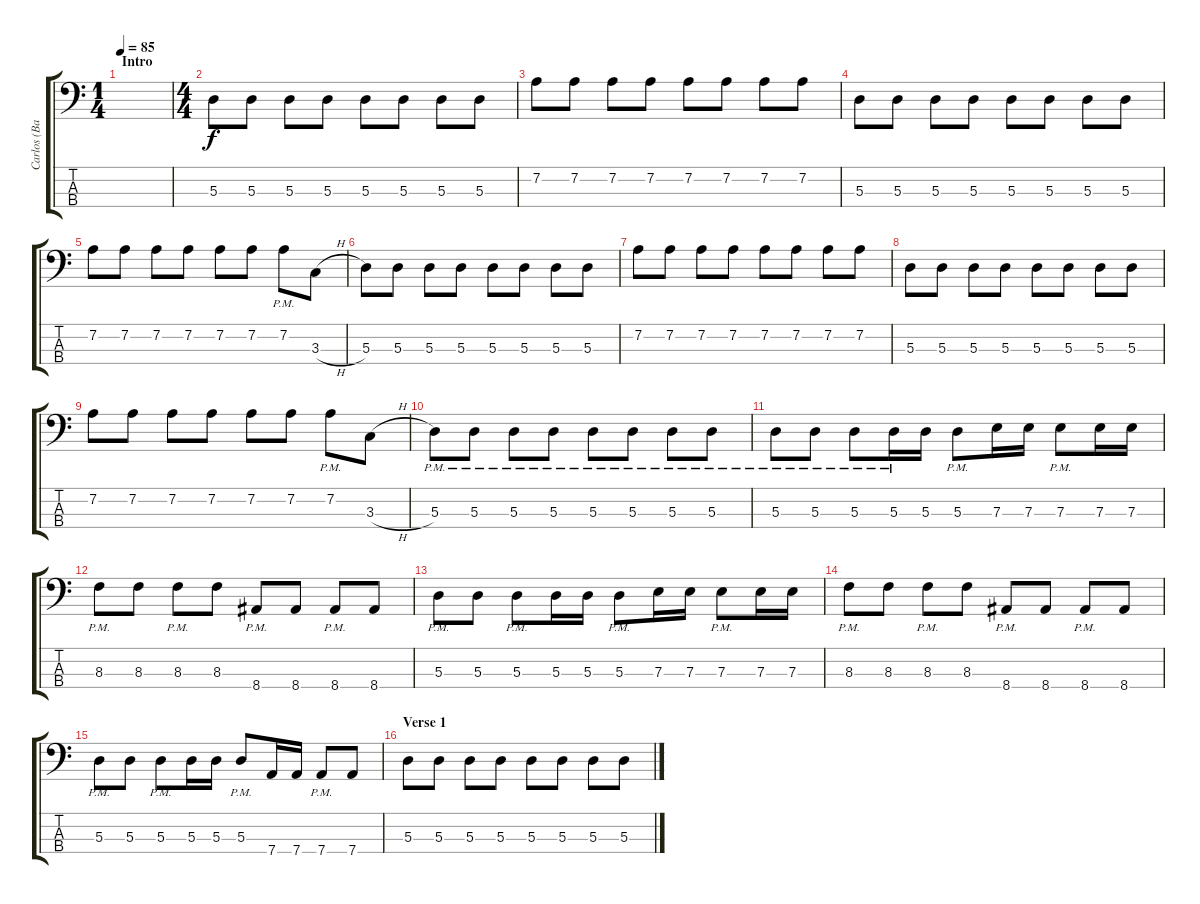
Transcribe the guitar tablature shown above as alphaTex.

\track ("Carlos (Bass)" "Carlos (Ba") {instrument electricbasspick}
\staff {score tabs}
\tuning (G2 D2 A1 D1) {hide}
\ts (1 4)
\section ("" "Intro")
\tempo 85
\clef f4
\ks c
|
\ts (4 4)
5.3.8 5.3.8 5.3.8 5.3.8 5.3.8 5.3.8 5.3.8 5.3.8 |
7.2.8 7.2.8 7.2.8 7.2.8 7.2.8 7.2.8 7.2.8 7.2.8 |
5.3.8 5.3.8 5.3.8 5.3.8 5.3.8 5.3.8 5.3.8 5.3.8 |
7.2.8 7.2.8 7.2.8 7.2.8 7.2.8 7.2.8 7.2{pm}.8 3.3{h}.8 |
5.3.8 5.3.8 5.3.8 5.3.8 5.3.8 5.3.8 5.3.8 5.3.8 |
7.2.8 7.2.8 7.2.8 7.2.8 7.2.8 7.2.8 7.2.8 7.2.8 |
5.3.8 5.3.8 5.3.8 5.3.8 5.3.8 5.3.8 5.3.8 5.3.8 |
7.2.8 7.2.8 7.2.8 7.2.8 7.2.8 7.2.8 7.2{pm}.8 3.3{h}.8 |
5.3{pm}.8 5.3{pm}.8 5.3{pm}.8 5.3{pm}.8 5.3{pm}.8 5.3{pm}.8 5.3{pm}.8 5.3{pm}.8 |
5.3{pm}.8 5.3{pm}.8 5.3{pm}.8 5.3{pm}.16 5.3.16 5.3{pm}.8 7.3.16 7.3.16 7.3{pm}.8 7.3.16 7.3.16 |
8.3{pm}.8 8.3.8 8.3{pm}.8 8.3.8 8.4{pm}.8 8.4.8 8.4{pm}.8 8.4.8 |
5.3{pm}.8 5.3.8 5.3{pm}.8 5.3.16 5.3.16 5.3{pm}.8 7.3.16 7.3.16 7.3{pm}.8 7.3.16 7.3.16 |
8.3{pm}.8 8.3.8 8.3{pm}.8 8.3.8 8.4{pm}.8 8.4.8 8.4{pm}.8 8.4.8 |
5.3{pm}.8 5.3.8 5.3{pm}.8 5.3.16 5.3.16 5.3{pm}.8 7.4.16 7.4.16 7.4{pm}.8 7.4.8 |
\section ("" "Verse 1")
5.3.8 5.3.8 5.3.8 5.3.8 5.3.8 5.3.8 5.3.8 5.3.8
